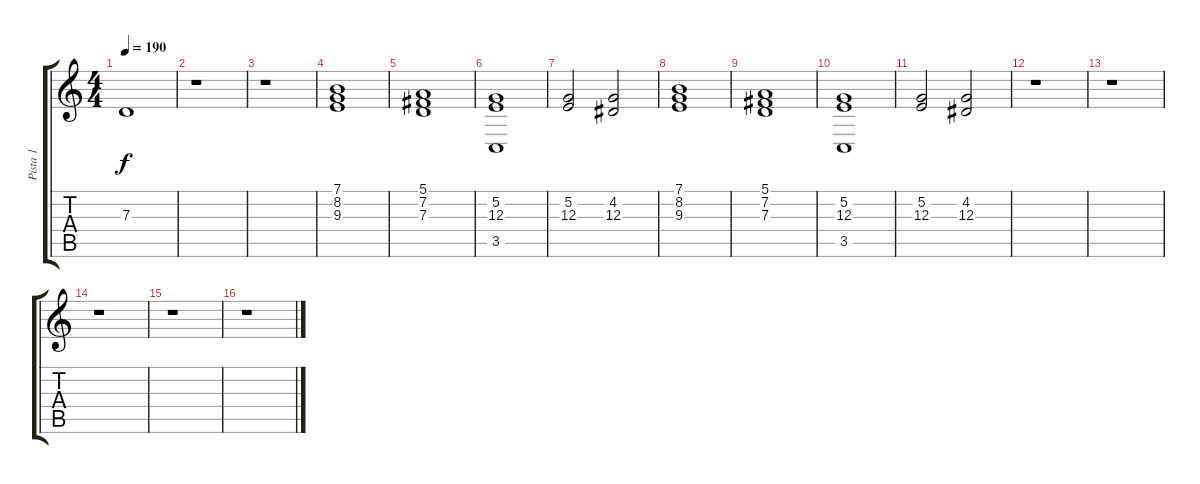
\track ("Pista 1" "Pista 1") {instrument choiraahs}
\staff {score tabs}
\tuning (E4 B3 G3 D3 A2 E2) {hide}
\ts (4 4)
\tempo 190
\clef g2
\ks c
7.3.1{dy f} |
r.1 |
r.1 |
(7.1 8.2 9.3).1 |
(5.1 7.2 7.3).1 |
(5.2 12.3 3.5).1 |
(5.2 12.3).2 (4.2 12.3).2 |
(7.1 8.2 9.3).1 |
(5.1 7.2 7.3).1 |
(5.2 12.3 3.5).1 |
(5.2 12.3).2 (4.2 12.3).2 |
r.1 |
r.1 |
r.1 |
r.1 |
r.1
